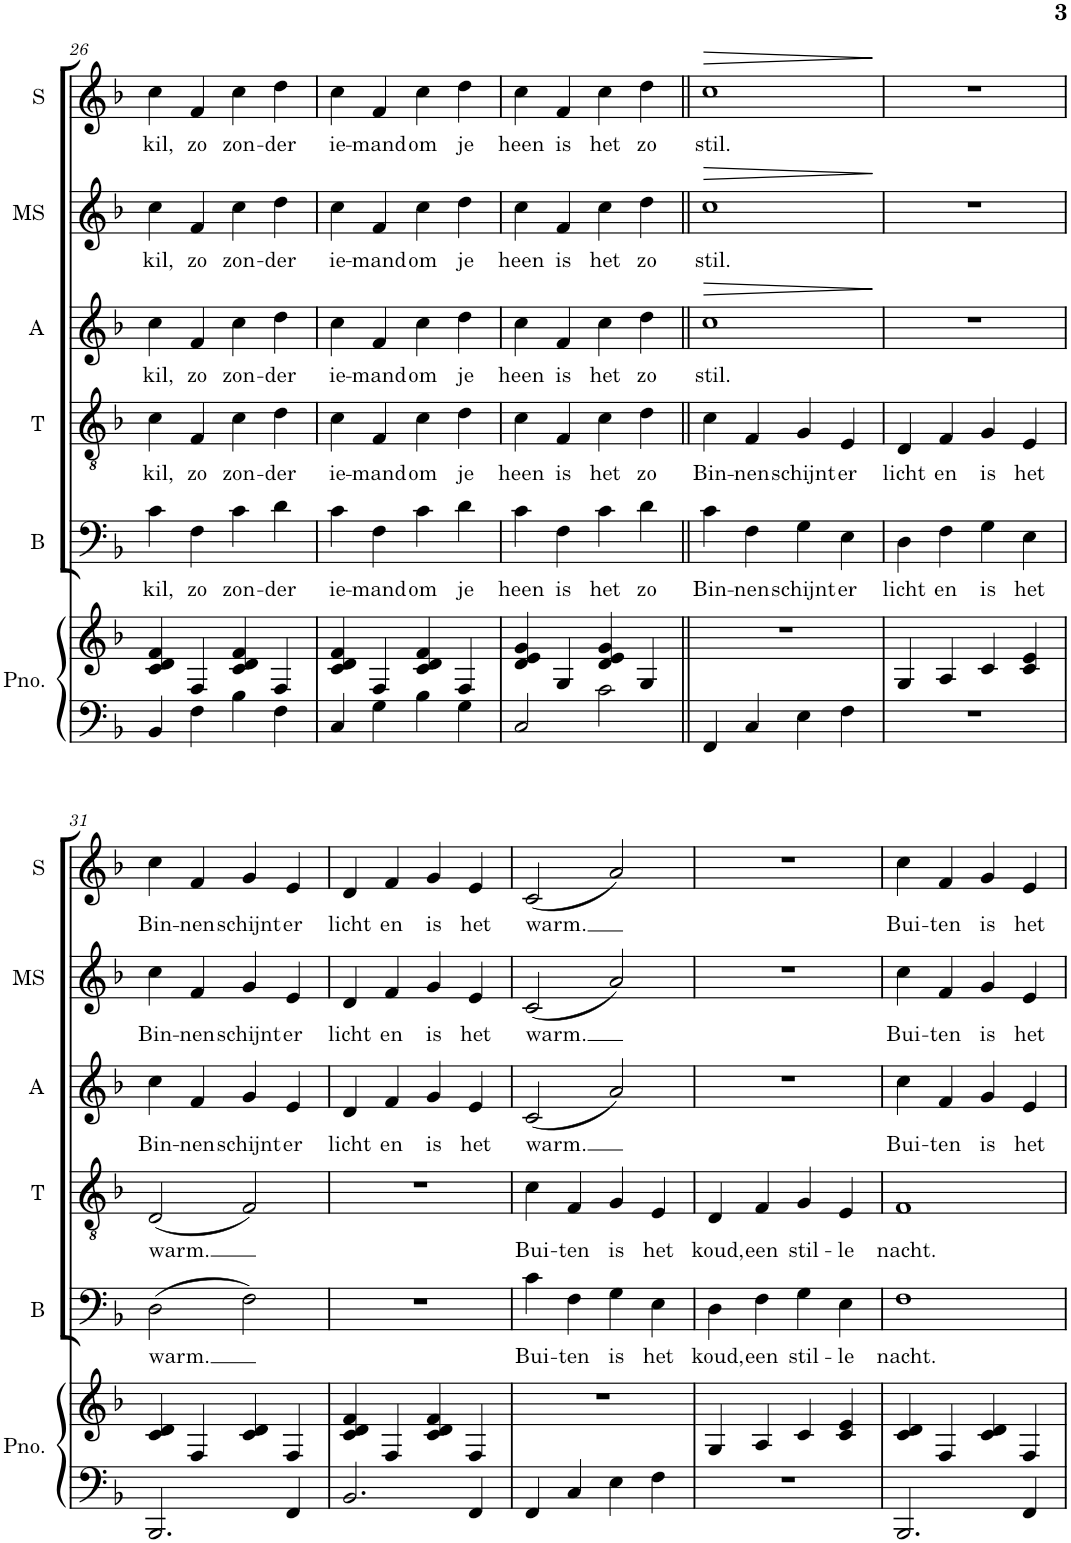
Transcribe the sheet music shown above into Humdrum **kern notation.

**kern	**kern	**kern	**text	**kern	**text	**kern	**text	**dynam	**kern	**text	**dynam	**kern	**text	**dynam	**kern
*part7	*part7	*part6	*part6	*part5	*part5	*part4	*part4	*part4	*part3	*part3	*part3	*part2	*part2	*part2	*part1
*staff8	*staff7	*staff6	*staff6	*staff5	*staff5	*staff4	*staff4	*staff4	*staff3	*staff3	*staff3	*staff2	*staff2	*staff2	*staff1
*I"Piano	*	*I"Bas	*	*I"Tenor	*	*I"Alt	*	*	*I"Mezzo-sopraan	*	*	*I"Sopraan	*	*	*I"Solo
*I'Pno.	*	*I'B	*	*I'T	*	*I'A	*	*	*I'MS	*	*	*I'S	*	*	*I'Solo
!!LO:PB:g=z
*clefF4	*clefG2	*clefF4	*	*clefGv2	*	*clefG2	*	*	*clefG2	*	*	*clefG2	*	*	*clefG2
*k[b-]	*k[b-]	*k[b-]	*	*k[b-]	*	*k[b-]	*	*	*k[b-]	*	*	*k[b-]	*	*	*k[b-]
*M4/4	*M4/4	*M4/4	*	*M4/4	*	*M4/4	*	*	*M4/4	*	*	*M4/4	*	*	*M4/4
=26	=26	=26	=26	=26	=26	=26	=26	=26	=26	=26	=26	=26	=26	=26	=26
!	!	!	!LO:LY:b	!	!LO:LY:b	!	!LO:LY:b	!	!	!LO:LY:b	!	!	!LO:LY:b	!	!
4BB-/	4c/ 4d/ 4f/	4c\	kil,	4c\	kil,	4cc\	kil,	.	4cc\	kil,	.	4cc\	kil,	.	1r
!	!	!	!LO:LY:b	!	!LO:LY:b	!	!LO:LY:b	!	!	!LO:LY:b	!	!	!LO:LY:b	!	!
4F\	4F/	4F\	zo	4F/	zo	4f/	zo	.	4f/	zo	.	4f/	zo	.	.
!	!	!	!LO:LY:b	!	!LO:LY:b	!	!LO:LY:b	!	!	!LO:LY:b	!	!	!LO:LY:b	!	!
4B-\	4c/ 4d/ 4f/	4c\	zon-	4c\	zon-	4cc\	zon-	.	4cc\	zon-	.	4cc\	zon-	.	.
!	!	!	!LO:LY:b	!	!LO:LY:b	!	!LO:LY:b	!	!	!LO:LY:b	!	!	!LO:LY:b	!	!
4F\	4F/	4d\	-der	4d\	-der	4dd\	-der	.	4dd\	-der	.	4dd\	-der	.	.
=27	=27	=27	=27	=27	=27	=27	=27	=27	=27	=27	=27	=27	=27	=27	=27
!	!	!	!LO:LY:b	!	!LO:LY:b	!	!LO:LY:b	!	!	!LO:LY:b	!	!	!LO:LY:b	!	!
4C/	4c/ 4d/ 4f/	4c\	ie-	4c\	ie-	4cc\	ie-	.	4cc\	ie-	.	4cc\	ie-	.	1r
!	!	!	!LO:LY:b	!	!LO:LY:b	!	!LO:LY:b	!	!	!LO:LY:b	!	!	!LO:LY:b	!	!
4G\	4F/	4F\	-mand	4F/	-mand	4f/	-mand	.	4f/	-mand	.	4f/	-mand	.	.
!	!	!	!LO:LY:b	!	!LO:LY:b	!	!LO:LY:b	!	!	!LO:LY:b	!	!	!LO:LY:b	!	!
4B-\	4c/ 4d/ 4f/	4c\	om	4c\	om	4cc\	om	.	4cc\	om	.	4cc\	om	.	.
!	!	!	!LO:LY:b	!	!LO:LY:b	!	!LO:LY:b	!	!	!LO:LY:b	!	!	!LO:LY:b	!	!
4G\	4F/	4d\	je	4d\	je	4dd\	je	.	4dd\	je	.	4dd\	je	.	.
=28	=28	=28	=28	=28	=28	=28	=28	=28	=28	=28	=28	=28	=28	=28	=28
!	!	!	!LO:LY:b	!	!LO:LY:b	!	!LO:LY:b	!	!	!LO:LY:b	!	!	!LO:LY:b	!	!
2C/	4d/ 4e/ 4g/	4c\	heen	4c\	heen	4cc\	heen	.	4cc\	heen	.	4cc\	heen	.	1r
!	!	!	!LO:LY:b	!	!LO:LY:b	!	!LO:LY:b	!	!	!LO:LY:b	!	!	!LO:LY:b	!	!
.	4G/	4F\	is	4F/	is	4f/	is	.	4f/	is	.	4f/	is	.	.
!	!	!	!LO:LY:b	!	!LO:LY:b	!	!LO:LY:b	!	!	!LO:LY:b	!	!	!LO:LY:b	!	!
2c\	4d/ 4e/ 4g/	4c\	het	4c\	het	4cc\	het	.	4cc\	het	.	4cc\	het	.	.
!	!	!	!LO:LY:b	!	!LO:LY:b	!	!LO:LY:b	!	!	!LO:LY:b	!	!	!LO:LY:b	!	!
.	4G/	4d\	zo	4d\	zo	4dd\	zo	.	4dd\	zo	.	4dd\	zo	.	.
=29||	=29||	=29||	=29||	=29||	=29||	=29||	=29||	=29||	=29||	=29||	=29||	=29||	=29||	=29||	=29||
!	!	!	!LO:LY:b	!	!LO:LY:b	!	!LO:LY:b	!LO:HP:b	!	!LO:LY:b	!LO:HP:b	!	!LO:LY:b	!LO:HP:b	!
4FF/	1r	4c\	Bin-	4c\	Bin-	1cc	stil.	>	1cc	stil.	>	1cc	stil.	>	1r
!	!	!	!LO:LY:b	!	!LO:LY:b	!	!	!	!	!	!	!	!	!	!
4C/	.	4F\	-nen	4F/	-nen	.	.	.	.	.	.	.	.	.	.
!	!	!	!LO:LY:b	!	!LO:LY:b	!	!	!	!	!	!	!	!	!	!
4E\	.	4G\	schijnt	4G/	schijnt	.	.	.	.	.	.	.	.	.	.
!	!	!	!LO:LY:b	!	!LO:LY:b	!	!	!	!	!	!	!	!	!	!
4F\	.	4E\	er	4E/	er	.	.	.	.	.	.	.	.	.	.
.	.	.	.	.	.	.	.	]	.	.	]	.	.	]	.
=30	=30	=30	=30	=30	=30	=30	=30	=30	=30	=30	=30	=30	=30	=30	=30
!	!	!	!LO:LY:b	!	!LO:LY:b	!	!	!	!	!	!	!	!	!	!
1r	4G/	4D\	licht	4D/	licht	1r	.	.	1r	.	.	1r	.	.	1r
!	!	!	!LO:LY:b	!	!LO:LY:b	!	!	!	!	!	!	!	!	!	!
.	4A/	4F\	en	4F/	en	.	.	.	.	.	.	.	.	.	.
!	!	!	!LO:LY:b	!	!LO:LY:b	!	!	!	!	!	!	!	!	!	!
.	4c/	4G\	is	4G/	is	.	.	.	.	.	.	.	.	.	.
!	!	!	!LO:LY:b	!	!LO:LY:b	!	!	!	!	!	!	!	!	!	!
.	4c/ 4e/	4E\	het	4E/	het	.	.	.	.	.	.	.	.	.	.
!!LO:LB:g=z
=31	=31	=31	=31	=31	=31	=31	=31	=31	=31	=31	=31	=31	=31	=31	=31
!	!	!	!LO:LY:b	!	!LO:LY:b	!	!LO:LY:b	!	!	!LO:LY:b	!	!	!LO:LY:b	!	!
2.BBB-/	4c/ 4d/	(2D\	warm.	(2D/	warm.	4cc\	Bin-	.	4cc\	Bin-	.	4cc\	Bin-	.	1r
!	!	!	!	!	!	!	!LO:LY:b	!	!	!LO:LY:b	!	!	!LO:LY:b	!	!
.	4F/	.	.	.	.	4f/	-nen	.	4f/	-nen	.	4f/	-nen	.	.
!	!	!	!	!	!	!	!LO:LY:b	!	!	!LO:LY:b	!	!	!LO:LY:b	!	!
.	4c/ 4d/	2F\)	.	2F/)	.	4g/	schijnt	.	4g/	schijnt	.	4g/	schijnt	.	.
!	!	!	!	!	!	!	!LO:LY:b	!	!	!LO:LY:b	!	!	!LO:LY:b	!	!
4FF/	4F/	.	.	.	.	4e/	er	.	4e/	er	.	4e/	er	.	.
=32	=32	=32	=32	=32	=32	=32	=32	=32	=32	=32	=32	=32	=32	=32	=32
!	!	!	!	!	!	!	!LO:LY:b	!	!	!LO:LY:b	!	!	!LO:LY:b	!	!
2.BB-/	4c/ 4d/ 4f/	1r	.	1r	.	4d/	licht	.	4d/	licht	.	4d/	licht	.	1r
!	!	!	!	!	!	!	!LO:LY:b	!	!	!LO:LY:b	!	!	!LO:LY:b	!	!
.	4F/	.	.	.	.	4f/	en	.	4f/	en	.	4f/	en	.	.
!	!	!	!	!	!	!	!LO:LY:b	!	!	!LO:LY:b	!	!	!LO:LY:b	!	!
.	4c/ 4d/ 4f/	.	.	.	.	4g/	is	.	4g/	is	.	4g/	is	.	.
!	!	!	!	!	!	!	!LO:LY:b	!	!	!LO:LY:b	!	!	!LO:LY:b	!	!
4FF/	4F/	.	.	.	.	4e/	het	.	4e/	het	.	4e/	het	.	.
=33	=33	=33	=33	=33	=33	=33	=33	=33	=33	=33	=33	=33	=33	=33	=33
!	!	!	!LO:LY:b	!	!LO:LY:b	!	!LO:LY:b	!	!	!LO:LY:b	!	!	!LO:LY:b	!	!
4FF/	1r	4c\	Bui-	4c\	Bui-	(2c/	warm.	.	(2c/	warm.	.	(2c/	warm.	.	1r
!	!	!	!LO:LY:b	!	!LO:LY:b	!	!	!	!	!	!	!	!	!	!
4C/	.	4F\	-ten	4F/	-ten	.	.	.	.	.	.	.	.	.	.
!	!	!	!LO:LY:b	!	!LO:LY:b	!	!	!	!	!	!	!	!	!	!
4E\	.	4G\	is	4G/	is	2a/)	.	.	2a/)	.	.	2a/)	.	.	.
!	!	!	!LO:LY:b	!	!LO:LY:b	!	!	!	!	!	!	!	!	!	!
4F\	.	4E\	het	4E/	het	.	.	.	.	.	.	.	.	.	.
=34	=34	=34	=34	=34	=34	=34	=34	=34	=34	=34	=34	=34	=34	=34	=34
!	!	!	!LO:LY:b	!	!LO:LY:b	!	!	!	!	!	!	!	!	!	!
1r	4G/	4D\	koud,	4D/	koud,	1r	.	.	1r	.	.	1r	.	.	1r
!	!	!	!LO:LY:b	!	!LO:LY:b	!	!	!	!	!	!	!	!	!	!
.	4A/	4F\	een	4F/	een	.	.	.	.	.	.	.	.	.	.
!	!	!	!LO:LY:b	!	!LO:LY:b	!	!	!	!	!	!	!	!	!	!
.	4c/	4G\	stil-	4G/	stil-	.	.	.	.	.	.	.	.	.	.
!	!	!	!LO:LY:b	!	!LO:LY:b	!	!	!	!	!	!	!	!	!	!
.	4c/ 4e/	4E\	-le	4E/	-le	.	.	.	.	.	.	.	.	.	.
=35	=35	=35	=35	=35	=35	=35	=35	=35	=35	=35	=35	=35	=35	=35	=35
!	!	!	!LO:LY:b	!	!LO:LY:b	!	!LO:LY:b	!	!	!LO:LY:b	!	!	!LO:LY:b	!	!
2.BBB-/	4c/ 4d/	1F	nacht.	1F	nacht.	4cc\	Bui-	.	4cc\	Bui-	.	4cc\	Bui-	.	1r
!	!	!	!	!	!	!	!LO:LY:b	!	!	!LO:LY:b	!	!	!LO:LY:b	!	!
.	4F/	.	.	.	.	4f/	-ten	.	4f/	-ten	.	4f/	-ten	.	.
!	!	!	!	!	!	!	!LO:LY:b	!	!	!LO:LY:b	!	!	!LO:LY:b	!	!
.	4c/ 4d/	.	.	.	.	4g/	is	.	4g/	is	.	4g/	is	.	.
!	!	!	!	!	!	!	!LO:LY:b	!	!	!LO:LY:b	!	!	!LO:LY:b	!	!
4FF/	4F/	.	.	.	.	4e/	het	.	4e/	het	.	4e/	het	.	.
=	=	=	=	=	=	=	=	=	=	=	=	=	=	=	=
*-	*-	*-	*-	*-	*-	*-	*-	*-	*-	*-	*-	*-	*-	*-	*-
